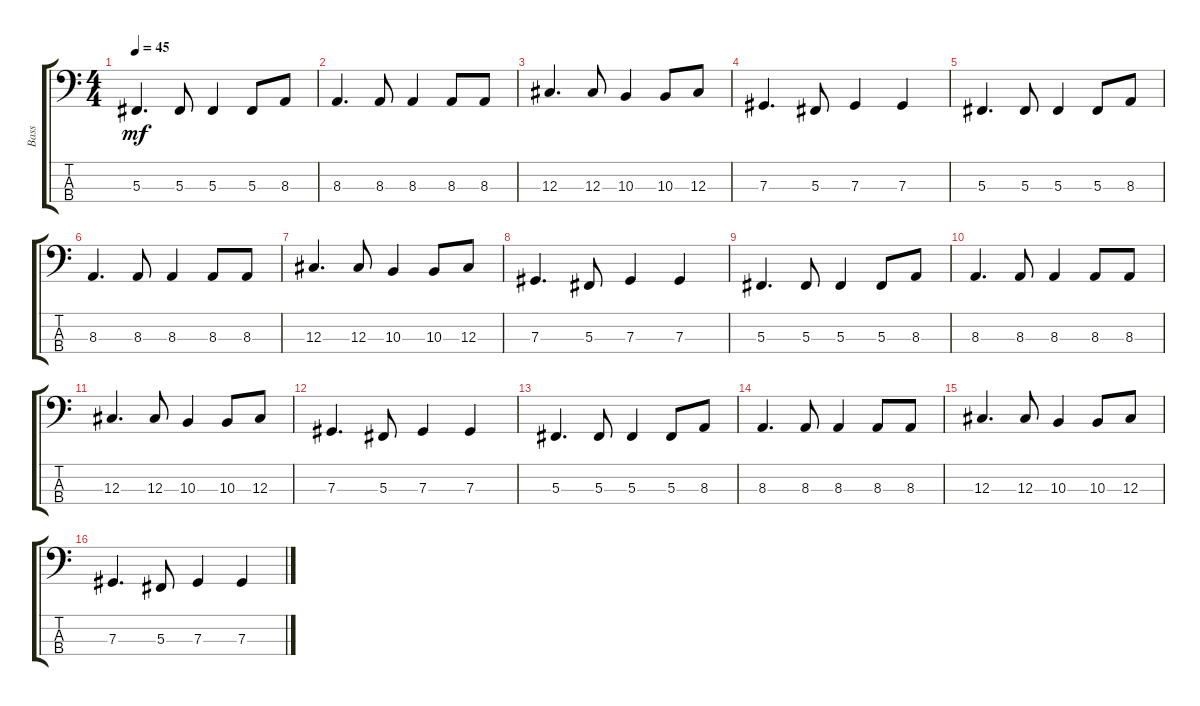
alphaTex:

\track ("Bass" "Bass") {instrument electricbasspick}
\staff {score tabs}
\tuning (B1 Gb1 Db1 Ab0) {hide}
\ts (4 4)
\tempo 45
\clef f4
\ks c
5.3.4{d dy mf} 5.3.8 5.3.4 5.3.8 8.3.8 |
8.3.4{d} 8.3.8 8.3.4 8.3.8 8.3.8 |
12.3.4{d} 12.3.8 10.3.4 10.3.8 12.3.8 |
7.3.4{d} 5.3.8 7.3.4 7.3.4 |
5.3.4{d} 5.3.8 5.3.4 5.3.8 8.3.8 |
8.3.4{d} 8.3.8 8.3.4 8.3.8 8.3.8 |
12.3.4{d} 12.3.8 10.3.4 10.3.8 12.3.8 |
7.3.4{d} 5.3.8 7.3.4 7.3.4 |
5.3.4{d} 5.3.8 5.3.4 5.3.8 8.3.8 |
8.3.4{d} 8.3.8 8.3.4 8.3.8 8.3.8 |
12.3.4{d} 12.3.8 10.3.4 10.3.8 12.3.8 |
7.3.4{d} 5.3.8 7.3.4 7.3.4 |
5.3.4{d} 5.3.8 5.3.4 5.3.8 8.3.8 |
8.3.4{d} 8.3.8 8.3.4 8.3.8 8.3.8 |
12.3.4{d} 12.3.8 10.3.4 10.3.8 12.3.8 |
7.3.4{d} 5.3.8 7.3.4 7.3.4
